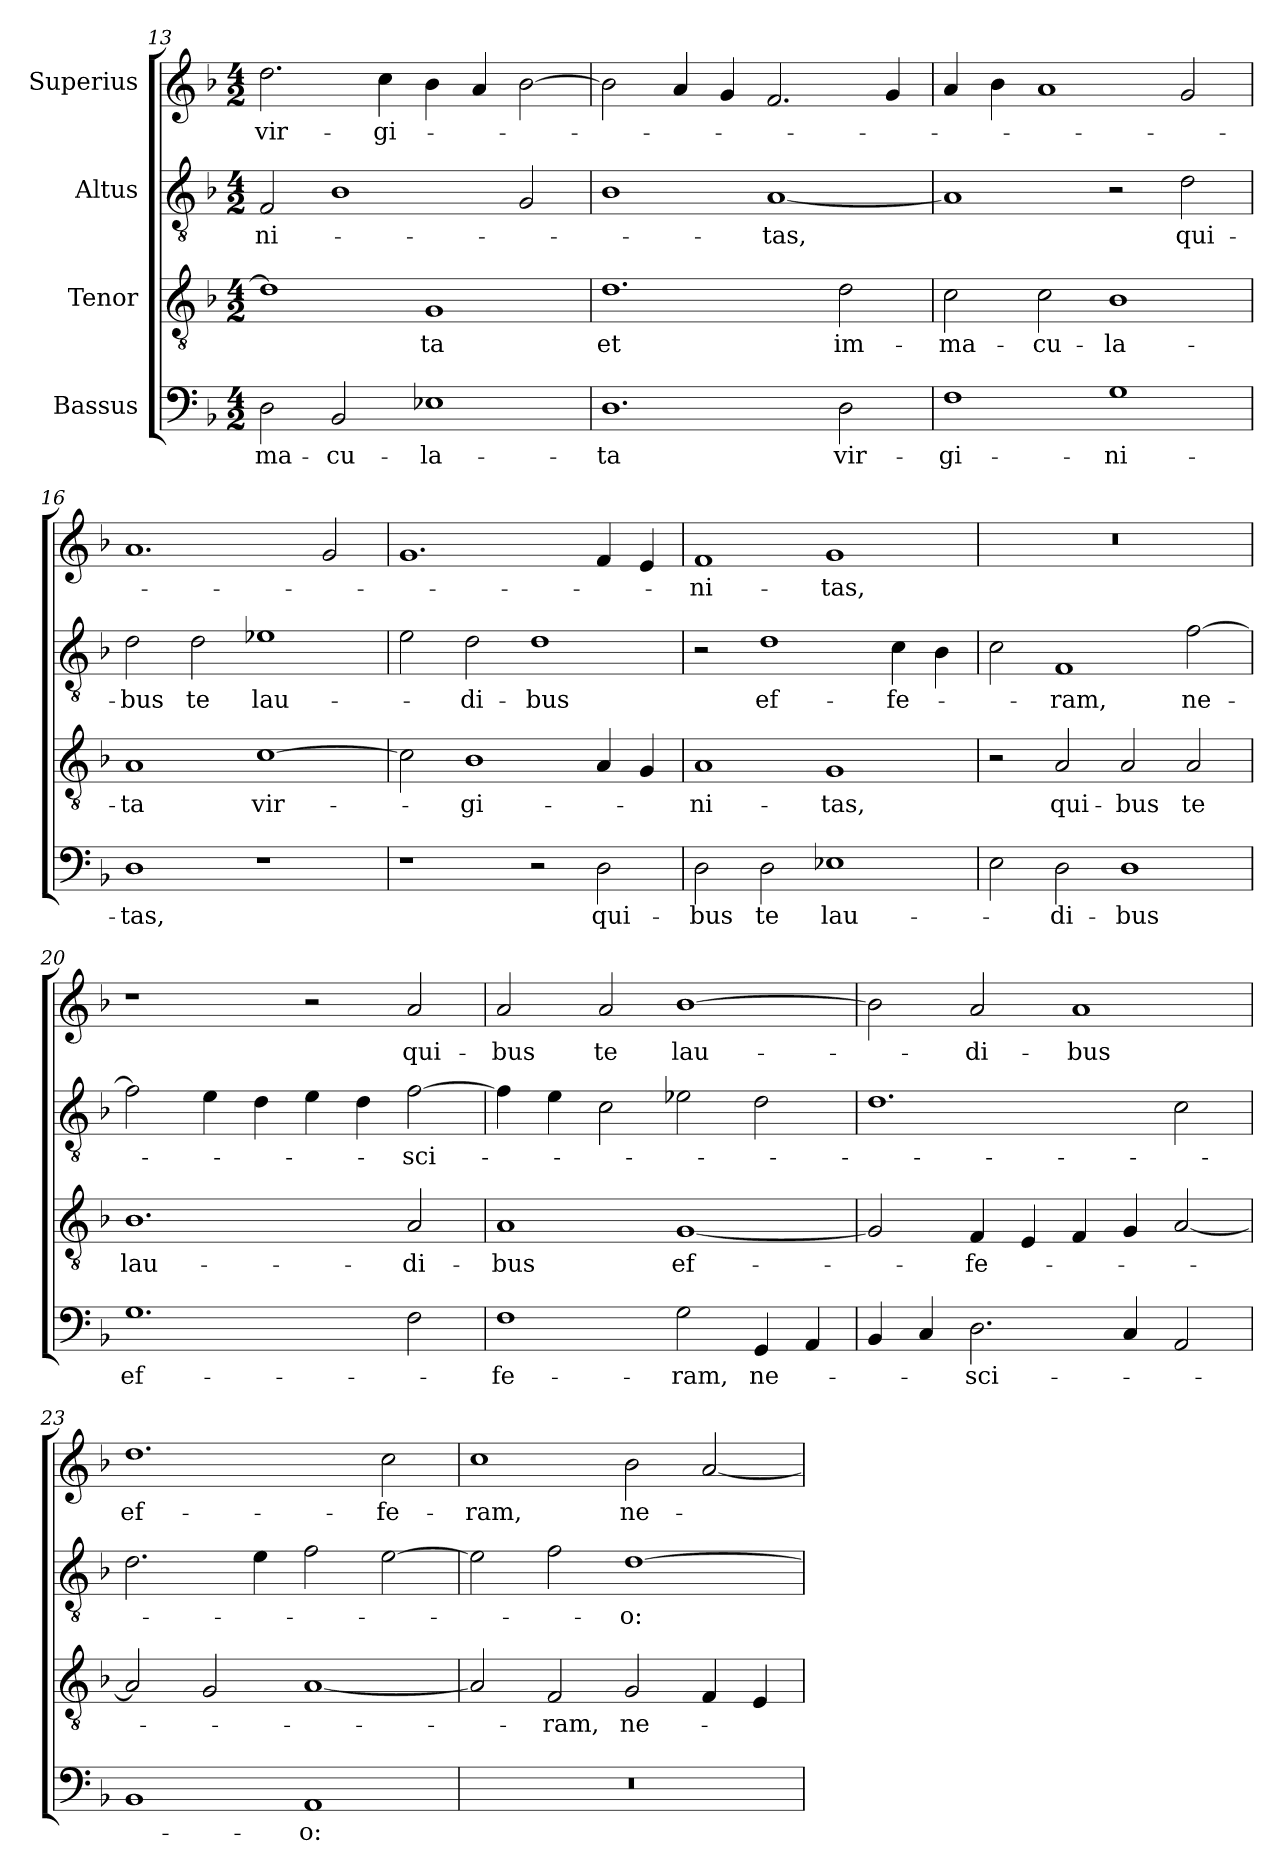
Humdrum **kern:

**kern	**text	**kern	**text	**kern	**text	**kern	**text
*part4	*part4	*part3	*part3	*part2	*part2	*part1	*part1
*staff4	*staff4	*staff3	*staff3	*staff2	*staff2	*staff1	*staff1
*I"Bassus	*	*I"Tenor	*	*I"Altus	*	*I"Superius	*
*clefF4	*	*clefGv2	*	*clefGv2	*	*clefG2	*
*k[b-]	*	*k[b-]	*	*k[b-]	*	*k[b-]	*
*M4/2	*	*M4/2	*	*M4/2	*	*M4/2	*
=13	=13	=13	=13	=13	=13	=13	=13
2D\	-ma-	1d\]	.	2F/	-ni-	2.dd\	vir-
2BB-/	-cu-	.	.	1B-\	.	.	.
.	.	.	.	.	.	4cc\	-gi-
1E-X\	-la-	1G/	-ta	.	.	4b-\	.
.	.	.	.	.	.	4a/	.
.	.	.	.	2G/	.	[2b-\	.
=14	=14	=14	=14	=14	=14	=14	=14
1.D\	-ta	1.d\	et	1B-\	.	2b-\]	.
.	.	.	.	.	.	4a/	.
.	.	.	.	.	.	4g/	.
.	.	.	.	[1A/	-tas,	2.f/	.
2D\	vir-	2d\	im-	.	.	.	.
.	.	.	.	.	.	4g/	.
=15	=15	=15	=15	=15	=15	=15	=15
1F\	-gi-	2c\	-ma-	1A/]	.	4a/	.
.	.	.	.	.	.	4b-\	.
.	.	2c\	-cu-	.	.	1a/	.
1G\	-ni-	1B-\	-la-	2r	.	.	.
.	.	.	.	2d\	qui-	2g/	.
=16	=16	=16	=16	=16	=16	=16	=16
1D\	-tas,	1A/	-ta	2d\	-bus	1.a/	.
.	.	.	.	2d\	te	.	.
1r	.	[1c\	vir-	1e-X\	lau-	.	.
.	.	.	.	.	.	2g/	.
=17	=17	=17	=17	=17	=17	=17	=17
1r	.	2c\]	.	2e\	.	1.g/	.
.	.	1B-\	-gi-	2d\	-di-	.	.
2r	.	.	.	1d\	-bus	.	.
2D\	qui-	4A/	.	.	.	4f/	.
.	.	4G/	.	.	.	4e/	.
=18	=18	=18	=18	=18	=18	=18	=18
2D\	-bus	1A/	-ni-	2r	.	1f/	-ni-
2D\	te	.	.	1d\	ef-	.	.
1E-X\	lau-	1G/	-tas,	.	.	1g/	-tas,
.	.	.	.	4c\	-fe-	.	.
.	.	.	.	4B-\	.	.	.
=19	=19	=19	=19	=19	=19	=19	=19
2E\	.	2r	.	2c\	.	0r	.
2D\	-di-	2A/	qui-	1F/	-ram,	.	.
1D\	-bus	2A/	-bus	.	.	.	.
.	.	2A/	te	[2f\	ne-	.	.
=20	=20	=20	=20	=20	=20	=20	=20
1.G\	ef-	1.B-\	lau-	2f\]	.	1r	.
.	.	.	.	4e\	.	.	.
.	.	.	.	4d\	.	.	.
.	.	.	.	4e\	.	2r	.
.	.	.	.	4d\	.	.	.
2F\	.	2A/	-di-	[2f\	-sci-	2a/	qui-
=21	=21	=21	=21	=21	=21	=21	=21
1F\	-fe-	1A/	-bus	4f\]	.	2a/	-bus
.	.	.	.	4e\	.	.	.
.	.	.	.	2c\	.	2a/	te
2G\	-ram,	[1G/	ef-	2e-X\	.	[1b-\	lau-
4GG/	ne-	.	.	2d\	.	.	.
4AA/	.	.	.	.	.	.	.
=22	=22	=22	=22	=22	=22	=22	=22
4BB-/	.	2G/]	.	1.d\	.	2b-\]	.
4C/	.	.	.	.	.	.	.
2.D\	-sci-	4F/	-fe-	.	.	2a/	-di-
.	.	4E/	.	.	.	.	.
.	.	4F/	.	.	.	1a/	-bus
4C/	.	4G/	.	.	.	.	.
2AA/	.	[2A/	.	2c\	.	.	.
=23	=23	=23	=23	=23	=23	=23	=23
1BB-/	.	2A/]	.	2.d\	.	1.dd\	ef-
.	.	2G/	.	.	.	.	.
.	.	.	.	4e\	.	.	.
1AA/	-o:	[1A/	.	2f\	.	.	.
.	.	.	.	[2e\	.	2cc\	-fe-
=24	=24	=24	=24	=24	=24	=24	=24
0r	.	2A/]	.	2e\]	.	1cc\	-ram,
.	.	2F/	-ram,	2f\	.	.	.
.	.	2G/	ne-	[1d\	-o:	2b-\	ne-
.	.	4F/	.	.	.	[2a/	.
.	.	4E/	.	.	.	.	.
=	=	=	=	=	=	=	=
*-	*-	*-	*-	*-	*-	*-	*-
